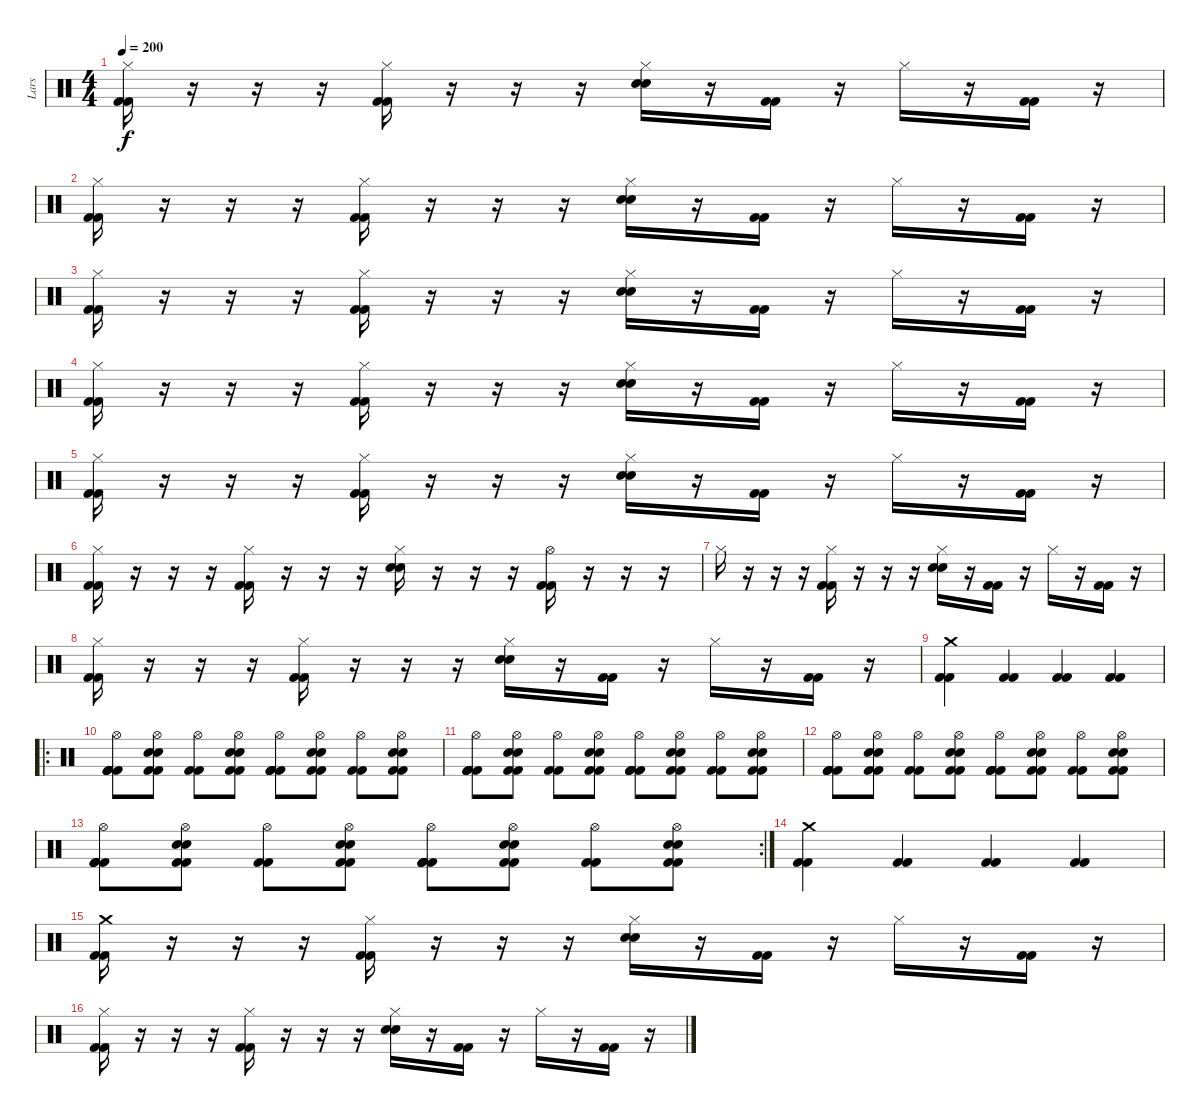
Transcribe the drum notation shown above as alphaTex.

\track ("Lars" "Lars") {instrument percussion}
\staff {score}
\articulation defaults
\ts (4 4)
\tempo 200
\clef neutral
\ks c
("Hi-Hat (closed)" "Kick (hit) 2" "Kick (hit) 2").16{dy f} r.16 r.16 r.16 ("Hi-Hat (closed)" "Kick (hit) 2" "Kick (hit) 2").16 r.16 r.16 r.16 ("Hi-Hat (closed)" "Snare (hit) 2" "Snare (hit) 2").16 r.16 ("Kick (hit) 2" "Kick (hit) 2").16 r.16 "Hi-Hat (closed)".16 r.16 ("Kick (hit) 2" "Kick (hit) 2").16 r.16 |
("Hi-Hat (closed)" "Kick (hit) 2" "Kick (hit) 2").16 r.16 r.16 r.16 ("Hi-Hat (closed)" "Kick (hit) 2" "Kick (hit) 2").16 r.16 r.16 r.16 ("Hi-Hat (closed)" "Snare (hit) 2" "Snare (hit) 2").16 r.16 ("Kick (hit) 2" "Kick (hit) 2").16 r.16 "Hi-Hat (closed)".16 r.16 ("Kick (hit) 2" "Kick (hit) 2").16 r.16 |
("Hi-Hat (closed)" "Kick (hit) 2" "Kick (hit) 2").16 r.16 r.16 r.16 ("Hi-Hat (closed)" "Kick (hit) 2" "Kick (hit) 2").16 r.16 r.16 r.16 ("Hi-Hat (closed)" "Snare (hit) 2" "Snare (hit) 2").16 r.16 ("Kick (hit) 2" "Kick (hit) 2").16 r.16 "Hi-Hat (closed)".16 r.16 ("Kick (hit) 2" "Kick (hit) 2").16 r.16 |
("Hi-Hat (closed)" "Kick (hit) 2" "Kick (hit) 2").16 r.16 r.16 r.16 ("Hi-Hat (closed)" "Kick (hit) 2" "Kick (hit) 2").16 r.16 r.16 r.16 ("Hi-Hat (closed)" "Snare (hit) 2" "Snare (hit) 2").16 r.16 ("Kick (hit) 2" "Kick (hit) 2").16 r.16 "Hi-Hat (closed)".16 r.16 ("Kick (hit) 2" "Kick (hit) 2").16 r.16 |
("Hi-Hat (closed)" "Kick (hit) 2" "Kick (hit) 2").16 r.16 r.16 r.16 ("Hi-Hat (closed)" "Kick (hit) 2" "Kick (hit) 2").16 r.16 r.16 r.16 ("Hi-Hat (closed)" "Snare (hit) 2" "Snare (hit) 2").16 r.16 ("Kick (hit) 2" "Kick (hit) 2").16 r.16 "Hi-Hat (closed)".16 r.16 ("Kick (hit) 2" "Kick (hit) 2").16 r.16 |
("Hi-Hat (closed)" "Kick (hit) 2" "Kick (hit) 2").16 r.16 r.16 r.16 ("Hi-Hat (closed)" "Kick (hit) 2" "Kick (hit) 2").16 r.16 r.16 r.16 ("Hi-Hat (closed)" "Snare (hit) 2" "Snare (hit) 2").16 r.16 r.16 r.16 ("Hi-Hat (open)" "Kick (hit) 2" "Kick (hit) 2").16 r.16 r.16 r.16 |
"Hi-Hat (closed)".16 r.16 r.16 r.16 ("Hi-Hat (closed)" "Kick (hit) 2" "Kick (hit) 2").16 r.16 r.16 r.16 ("Hi-Hat (closed)" "Snare (hit) 2" "Snare (hit) 2").16 r.16 ("Kick (hit) 2" "Kick (hit) 2").16 r.16 "Hi-Hat (closed)".16 r.16 ("Kick (hit) 2" "Kick (hit) 2").16 r.16 |
("Hi-Hat (closed)" "Kick (hit) 2" "Kick (hit) 2").16 r.16 r.16 r.16 ("Hi-Hat (closed)" "Kick (hit) 2" "Kick (hit) 2").16 r.16 r.16 r.16 ("Hi-Hat (closed)" "Snare (hit) 2" "Snare (hit) 2").16 r.16 ("Kick (hit) 2" "Kick (hit) 2").16 r.16 "Hi-Hat (closed)".16 r.16 ("Kick (hit) 2" "Kick (hit) 2").16 r.16 |
("Crash medium (hit)" "Kick (hit) 2" "Kick (hit) 2").4 ("Kick (hit) 2" "Kick (hit) 2").4 ("Kick (hit) 2" "Kick (hit) 2").4 ("Kick (hit) 2" "Kick (hit) 2").4 |
\ro
("Kick (hit) 2" "Kick (hit) 2" "Hi-Hat (open)" "Kick (hit) 2" "Kick (hit) 2").8 ("Kick (hit) 2" "Kick (hit) 2" "Hi-Hat (open)" "Snare (hit) 2" "Snare (hit) 2").8 ("Kick (hit) 2" "Kick (hit) 2" "Hi-Hat (open)").8 ("Kick (hit) 2" "Kick (hit) 2" "Hi-Hat (open)" "Snare (hit) 2" "Snare (hit) 2").8 ("Kick (hit) 2" "Kick (hit) 2" "Hi-Hat (open)" "Kick (hit) 2" "Kick (hit) 2").8 ("Kick (hit) 2" "Kick (hit) 2" "Hi-Hat (open)" "Snare (hit) 2" "Snare (hit) 2").8 ("Kick (hit) 2" "Kick (hit) 2" "Hi-Hat (open)").8 ("Kick (hit) 2" "Kick (hit) 2" "Hi-Hat (open)" "Snare (hit) 2" "Snare (hit) 2").8 |
("Kick (hit) 2" "Kick (hit) 2" "Hi-Hat (open)" "Kick (hit) 2" "Kick (hit) 2").8 ("Kick (hit) 2" "Kick (hit) 2" "Hi-Hat (open)" "Snare (hit) 2" "Snare (hit) 2").8 ("Kick (hit) 2" "Kick (hit) 2" "Hi-Hat (open)").8 ("Kick (hit) 2" "Kick (hit) 2" "Hi-Hat (open)" "Snare (hit) 2" "Snare (hit) 2").8 ("Kick (hit) 2" "Kick (hit) 2" "Hi-Hat (open)" "Kick (hit) 2" "Kick (hit) 2").8 ("Kick (hit) 2" "Kick (hit) 2" "Hi-Hat (open)" "Snare (hit) 2" "Snare (hit) 2").8 ("Kick (hit) 2" "Kick (hit) 2" "Hi-Hat (open)").8 ("Kick (hit) 2" "Kick (hit) 2" "Hi-Hat (open)" "Snare (hit) 2" "Snare (hit) 2").8 |
("Kick (hit) 2" "Kick (hit) 2" "Hi-Hat (open)" "Kick (hit) 2" "Kick (hit) 2").8 ("Kick (hit) 2" "Kick (hit) 2" "Hi-Hat (open)" "Snare (hit) 2" "Snare (hit) 2").8 ("Kick (hit) 2" "Kick (hit) 2" "Hi-Hat (open)").8 ("Kick (hit) 2" "Kick (hit) 2" "Hi-Hat (open)" "Snare (hit) 2" "Snare (hit) 2").8 ("Kick (hit) 2" "Kick (hit) 2" "Hi-Hat (open)" "Kick (hit) 2" "Kick (hit) 2").8 ("Kick (hit) 2" "Kick (hit) 2" "Hi-Hat (open)" "Snare (hit) 2" "Snare (hit) 2").8 ("Kick (hit) 2" "Kick (hit) 2" "Hi-Hat (open)").8 ("Kick (hit) 2" "Kick (hit) 2" "Hi-Hat (open)" "Snare (hit) 2" "Snare (hit) 2").8 |
\rc 2
("Kick (hit) 2" "Kick (hit) 2" "Hi-Hat (open)" "Kick (hit) 2" "Kick (hit) 2").8 ("Kick (hit) 2" "Kick (hit) 2" "Hi-Hat (open)" "Snare (hit) 2" "Snare (hit) 2").8 ("Kick (hit) 2" "Kick (hit) 2" "Hi-Hat (open)").8 ("Kick (hit) 2" "Kick (hit) 2" "Hi-Hat (open)" "Snare (hit) 2" "Snare (hit) 2").8 ("Kick (hit) 2" "Kick (hit) 2" "Hi-Hat (open)" "Kick (hit) 2" "Kick (hit) 2").8 ("Kick (hit) 2" "Kick (hit) 2" "Hi-Hat (open)" "Snare (hit) 2" "Snare (hit) 2").8 ("Kick (hit) 2" "Kick (hit) 2" "Hi-Hat (open)").8 ("Kick (hit) 2" "Kick (hit) 2" "Hi-Hat (open)" "Snare (hit) 2" "Snare (hit) 2").8 |
("Crash medium (hit)" "Kick (hit) 2" "Kick (hit) 2").4 ("Kick (hit) 2" "Kick (hit) 2").4 ("Kick (hit) 2" "Kick (hit) 2").4 ("Kick (hit) 2" "Kick (hit) 2").4 |
("Crash medium (hit)" "Kick (hit) 2" "Kick (hit) 2").16 r.16 r.16 r.16 ("Hi-Hat (closed)" "Kick (hit) 2" "Kick (hit) 2").16 r.16 r.16 r.16 ("Hi-Hat (closed)" "Snare (hit) 2" "Snare (hit) 2").16 r.16 ("Kick (hit) 2" "Kick (hit) 2").16 r.16 "Hi-Hat (closed)".16 r.16 ("Kick (hit) 2" "Kick (hit) 2").16 r.16 |
("Hi-Hat (closed)" "Kick (hit) 2" "Kick (hit) 2").16 r.16 r.16 r.16 ("Hi-Hat (closed)" "Kick (hit) 2" "Kick (hit) 2").16 r.16 r.16 r.16 ("Hi-Hat (closed)" "Snare (hit) 2" "Snare (hit) 2").16 r.16 ("Kick (hit) 2" "Kick (hit) 2").16 r.16 "Hi-Hat (closed)".16 r.16 ("Kick (hit) 2" "Kick (hit) 2").16 r.16
